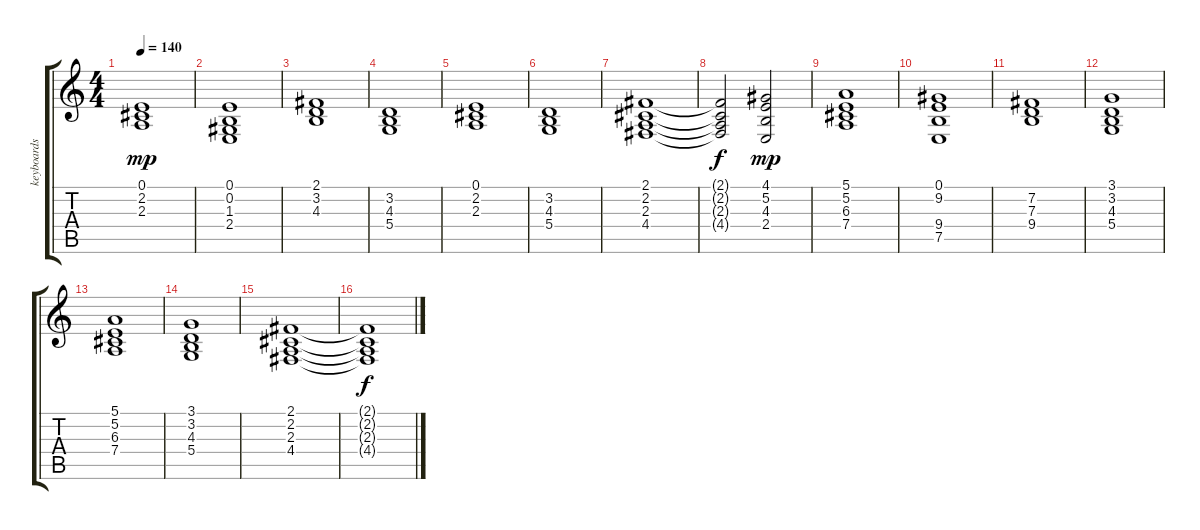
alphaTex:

\track ("keyboards 2" "keyboards ") {instrument stringensemble1}
\staff {score tabs}
\tuning (E4 B3 G3 D3 A2 E2) {hide}
\ts (4 4)
\tempo 140
\clef g2
\ks c
(0.1 2.2 2.3).1{dy mp} |
(0.1 0.2 1.3 2.4).1 |
(2.1 3.2 4.3).1 |
(3.2 4.3 5.4).1 |
(0.1 2.2 2.3).1 |
(3.2 4.3 5.4).1 |
(2.1 2.2 2.3 4.4).1 |
(2.1{t} 2.2{t} 2.3{t} 4.4{t}).2{dy f} (4.1 5.2 4.3 2.4).2{dy mp} |
(5.1 5.2 6.3 7.4).1 |
(0.1 9.2 9.4 7.5).1 |
(7.2 7.3 9.4).1 |
(3.1 3.2 4.3 5.4).1 |
(5.1 5.2 6.3 7.4).1 |
(3.1 3.2 4.3 5.4).1 |
(2.1 2.2 2.3 4.4).1 |
(2.1{t} 2.2{t} 2.3{t} 4.4{t}).1{dy f}
